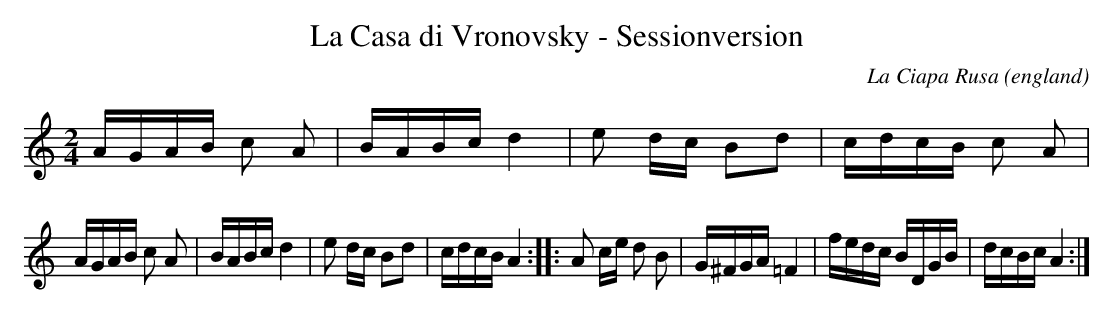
X:1
T:La Casa di Vronovsky - Sessionversion
O:england
C:La Ciapa Rusa
M:2/4
L:1/16
K:C
AGAB c2 A2|BABc d4|e2 dc B2d2|cdcB c2 A2|
AGAB c2 A2|BABc d4|e2 dc B2d2|cdcB A4:|\
|:A2 ce d2 B2|G^FGA =F4|fedc BDGB|dcBc A4:|
